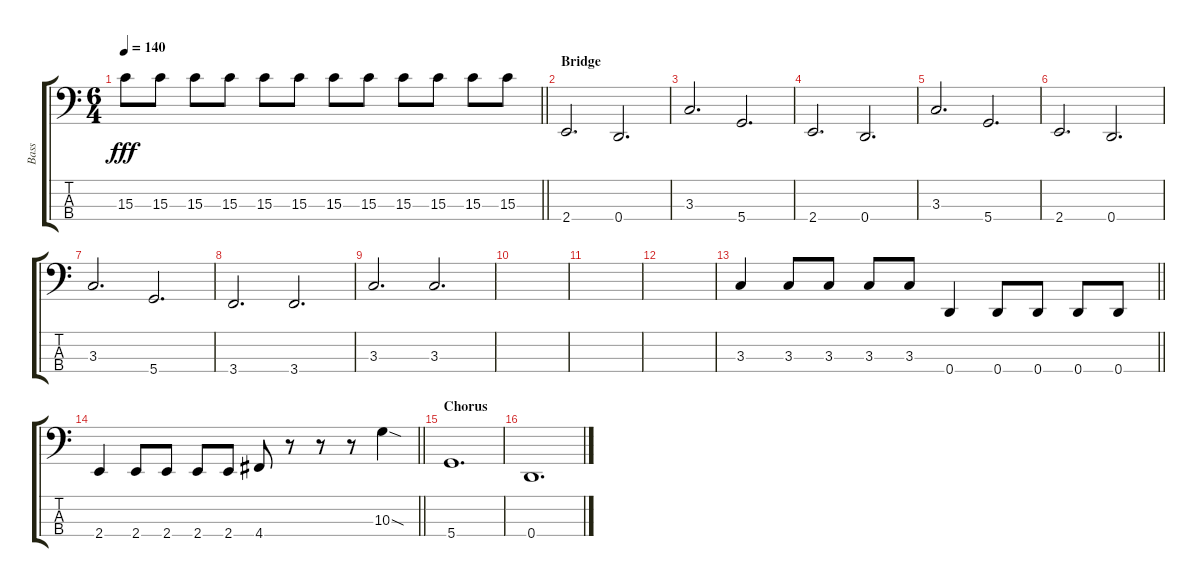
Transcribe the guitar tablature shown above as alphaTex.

\track ("Bass" "Bass") {instrument electricbassfinger}
\staff {score tabs}
\tuning (G2 D2 A1 D1) {hide}
\ts (6 4)
\tempo 140
\clef f4
\barLineRight lightlight
\ks c
15.3.8{dy fff} 15.3.8 15.3.8 15.3.8 15.3.8 15.3.8 15.3.8 15.3.8 15.3.8 15.3.8 15.3.8 15.3.8 |
\section ("" "Bridge")
2.4.2{d} 0.4.2{d} |
3.3.2{d} 5.4.2{d} |
2.4.2{d} 0.4.2{d} |
3.3.2{d} 5.4.2{d} |
2.4.2{d} 0.4.2{d} |
3.3.2{d} 5.4.2{d} |
3.4.2{d} 3.4.2{d} |
3.3.2{d} 3.3.2{d} |
|
|
|
\barLineRight lightlight
3.3.4 3.3.8 3.3.8 3.3.8 3.3.8 0.4.4 0.4.8 0.4.8 0.4.8 0.4.8 |
\barLineRight lightlight
2.4.4 2.4.8 2.4.8 2.4.8 2.4.8 4.4.8 r.8 r.8 r.8 10.3{sod}.4 |
\section ("" "Chorus")
5.4.1{d} |
0.4.1{d}
